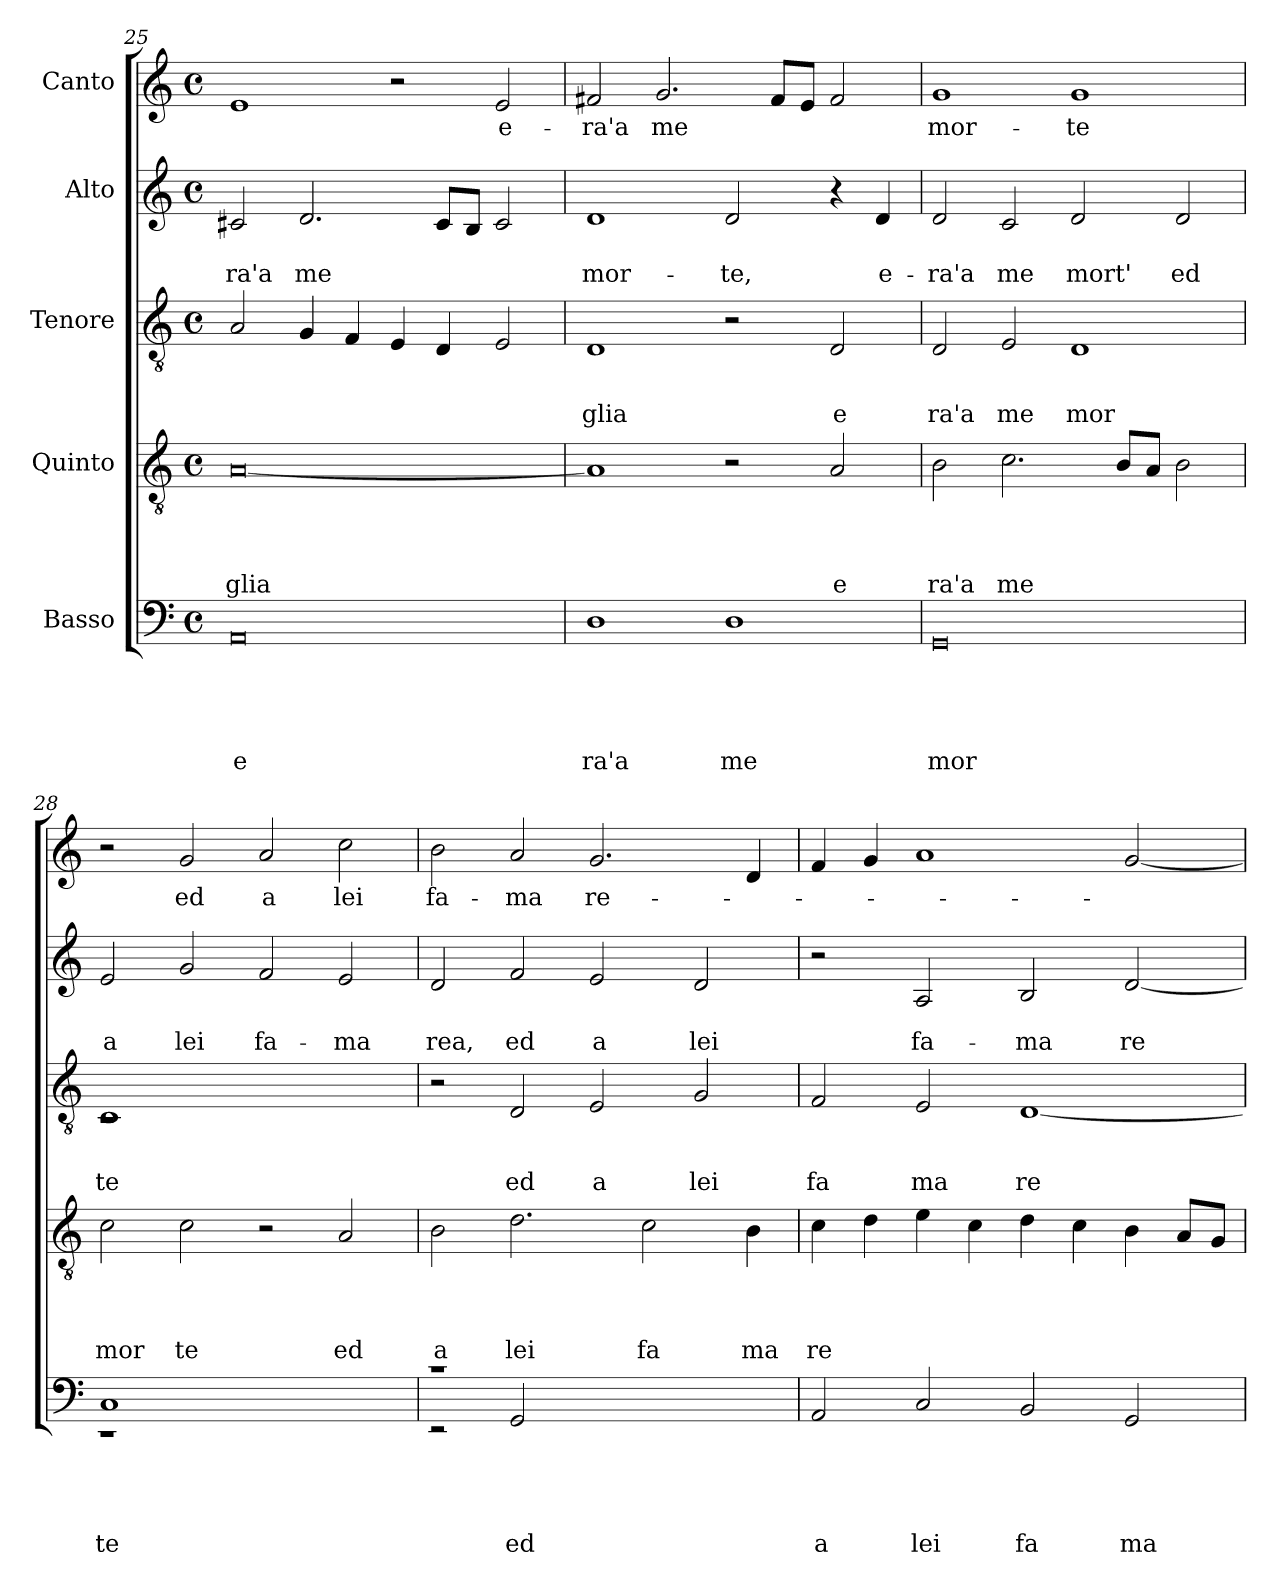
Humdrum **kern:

**kern	**text	**text	**text	**text	**text	**kern	**text	**text	**text	**text	**kern	**text	**text	**text	**kern	**text	**text	**kern	**text
*part5	*part5	*part5	*part5	*part5	*part5	*part4	*part4	*part4	*part4	*part4	*part3	*part3	*part3	*part3	*part2	*part2	*part2	*part1	*part1
*staff5	*staff5	*staff5	*staff5	*staff5	*staff5	*staff4	*staff4	*staff4	*staff4	*staff4	*staff3	*staff3	*staff3	*staff3	*staff2	*staff2	*staff2	*staff1	*staff1
*I"Basso	*	*	*	*	*	*I"Quinto	*	*	*	*	*I"Tenore	*	*	*	*I"Alto	*	*	*I"Canto	*
*clefF4	*	*	*	*	*	*clefGv2	*	*	*	*	*clefGv2	*	*	*	*clefG2	*	*	*clefG2	*
*k[]	*	*	*	*	*	*k[]	*	*	*	*	*k[]	*	*	*	*k[]	*	*	*k[]	*
*C:	*	*	*	*	*	*C:	*	*	*	*	*C:	*	*	*	*C:	*	*	*C:	*
*M4/4	*	*	*	*	*	*M4/4	*	*	*	*	*M4/4	*	*	*	*M4/4	*	*	*M4/4	*
*met(c)	*	*	*	*	*	*met(c)	*	*	*	*	*met(c)	*	*	*	*met(c)	*	*	*met(c)	*
=25	=25	=25	=25	=25	=25	=25	=25	=25	=25	=25	=25	=25	=25	=25	=25	=25	=25	=25	=25
!	!	!	!	!	!LO:LY:b	!	!	!	!	!LO:LY:b	!	!	!	!	!	!	!LO:LY:b	!	!
0AA	.	.	.	.	e	[<0A	.	.	.	glia	2A/	.	.	.	2c#X/	.	ra'a	1e	.
!	!	!	!	!	!	!	!	!	!	!	!	!	!	!	!	!	!LO:LY:b	!	!
.	.	.	.	.	.	.	.	.	.	.	4G/	.	.	.	2.d/	.	me	.	.
.	.	.	.	.	.	.	.	.	.	.	4F/	.	.	.	.	.	.	.	.
.	.	.	.	.	.	.	.	.	.	.	4E/	.	.	.	.	.	.	2r	.
.	.	.	.	.	.	.	.	.	.	.	4D/	.	.	.	8c#/L	.	.	.	.
.	.	.	.	.	.	.	.	.	.	.	.	.	.	.	8B/J	.	.	.	.
!	!	!	!	!	!	!	!	!	!	!	!	!	!	!	!	!	!	!	!LO:LY:b
.	.	.	.	.	.	.	.	.	.	.	2E/	.	.	.	2c#/	.	.	2e/	e-
!!LO:LB:g=z
=26	=26	=26	=26	=26	=26	=26	=26	=26	=26	=26	=26	=26	=26	=26	=26	=26	=26	=26	=26
!	!	!	!	!	!LO:LY:b	!	!	!	!	!	!	!	!	!LO:LY:b	!	!	!LO:LY:b	!	!LO:LY:b
1D	.	.	.	.	ra'a	1A]	.	.	.	.	1D	.	.	glia	1d	.	mor-	2f#X/	-ra'a
!	!	!	!	!	!	!	!	!	!	!	!	!	!	!	!	!	!	!	!LO:LY:b
.	.	.	.	.	.	.	.	.	.	.	.	.	.	.	.	.	.	2.g/	me
!	!	!	!	!	!LO:LY:b	!	!	!	!	!	!	!	!	!	!	!	!LO:LY:b	!	!
1D	.	.	.	.	me	2r	.	.	.	.	2r	.	.	.	2d/	.	-te,	.	.
.	.	.	.	.	.	.	.	.	.	.	.	.	.	.	.	.	.	8f#/L	.
.	.	.	.	.	.	.	.	.	.	.	.	.	.	.	.	.	.	8e/J	.
!	!	!	!	!	!	!	!	!	!	!LO:LY:b	!	!	!	!LO:LY:b	!	!	!	!	!
.	.	.	.	.	.	2A/	.	.	.	e	2D/	.	.	e	4r	.	.	2f#/	.
!	!	!	!	!	!	!	!	!	!	!	!	!	!	!	!	!	!LO:LY:b	!	!
.	.	.	.	.	.	.	.	.	.	.	.	.	.	.	4d/	.	e-	.	.
=27	=27	=27	=27	=27	=27	=27	=27	=27	=27	=27	=27	=27	=27	=27	=27	=27	=27	=27	=27
!	!	!	!	!	!LO:LY:b	!	!	!	!	!LO:LY:b	!	!	!	!LO:LY:b	!	!	!LO:LY:b	!	!LO:LY:b
0GG	.	.	.	.	mor	2B\	.	.	.	ra'a	2D/	.	.	ra'a	2d/	.	-ra'a	1g	mor-
!	!	!	!	!	!	!	!	!	!	!LO:LY:b	!	!	!	!LO:LY:b	!	!	!LO:LY:b	!	!
.	.	.	.	.	.	2.c\	.	.	.	me	2E/	.	.	me	2c/	.	me	.	.
!	!	!	!	!	!	!	!	!	!	!	!	!	!	!LO:LY:b	!	!	!LO:LY:b	!	!LO:LY:b
.	.	.	.	.	.	.	.	.	.	.	1D	.	.	mor	2d/	.	mort'	1g	-te
.	.	.	.	.	.	8B/L	.	.	.	.	.	.	.	.	.	.	.	.	.
.	.	.	.	.	.	8A/J	.	.	.	.	.	.	.	.	.	.	.	.	.
!	!	!	!	!	!	!	!	!	!	!	!	!	!	!	!	!	!LO:LY:b	!	!
.	.	.	.	.	.	2B\	.	.	.	.	.	.	.	.	2d/	.	ed	.	.
=28	=28	=28	=28	=28	=28	=28	=28	=28	=28	=28	=28	=28	=28	=28	=28	=28	=28	=28	=28
*^	*	*	*	*	*	*	*	*	*	*	*^	*	*	*	*	*	*	*	*
!	!LO:N:vis=1	!	!	!	!	!LO:LY:b	!	!	!	!	!LO:LY:b	!	!LO:N:vis=1	!	!	!LO:LY:b	!	!	!LO:LY:b	!	!
1C	0rEE	.	.	.	.	te	2c\	.	.	.	mor	1C	0rC	.	.	te	2e/	.	a	2r	.
!	!	!	!	!	!	!	!	!	!	!	!LO:LY:b	!	!	!	!	!	!	!	!LO:LY:b	!	!LO:LY:b
.	.	.	.	.	.	.	2c\	.	.	.	te	.	.	.	.	.	2g/	.	lei	2g/	ed
!	!	!	!	!	!	!	!	!	!	!	!	!	!	!	!	!	!	!	!LO:LY:b	!	!LO:LY:b
1ryy	.	.	.	.	.	.	2r	.	.	.	.	1ryy	.	.	.	.	2f/	.	fa-	2a/	a
!	!	!	!	!	!	!	!	!	!	!	!LO:LY:b	!	!	!	!	!	!	!	!LO:LY:b	!	!LO:LY:b
.	.	.	.	.	.	.	2A/	.	.	.	ed	.	.	.	.	.	2e/	.	-ma	2cc\	lei
*	*	*	*	*	*	*	*	*	*	*	*	*v	*v	*	*	*	*	*	*	*	*
=29	=29	=29	=29	=29	=29	=29	=29	=29	=29	=29	=29	=29	=29	=29	=29	=29	=29	=29	=29	=29
!	!	!	!	!	!	!	!	!	!	!	!LO:LY:b	!	!	!	!	!	!	!LO:LY:b	!	!LO:LY:b
1rc	2rEE	.	.	.	.	.	2B\	.	.	.	a	2r	.	.	.	2d/	.	rea,	2b\	fa-
!	!	!	!	!	!	!LO:LY:b	!	!	!	!	!LO:LY:b	!	!	!	!LO:LY:b	!	!	!LO:LY:b	!	!LO:LY:b
.	2GG/	.	.	.	.	ed	2.d\	.	.	.	lei	2D/	.	.	ed	2f/	.	ed	2a/	-ma
!	!	!	!	!	!	!	!	!	!	!	!	!	!	!	!LO:LY:b	!	!	!LO:LY:b	!	!LO:LY:b
1ryy	1ryy	.	.	.	.	.	.	.	.	.	.	2E/	.	.	a	2e/	.	a	2.g/	re-
!	!	!	!	!	!	!	!	!	!	!	!LO:LY:b	!	!	!	!	!	!	!	!	!
.	.	.	.	.	.	.	2c\	.	.	.	fa	.	.	.	.	.	.	.	.	.
!	!	!	!	!	!	!	!	!	!	!	!	!	!	!	!LO:LY:b	!	!	!LO:LY:b	!	!
.	.	.	.	.	.	.	.	.	.	.	.	2G/	.	.	lei	2d/	.	lei	.	.
!	!	!	!	!	!	!	!	!	!	!	!LO:LY:b	!	!	!	!	!	!	!	!	!
.	.	.	.	.	.	.	4B\	.	.	.	ma	.	.	.	.	.	.	.	4d/	.
*v	*v	*	*	*	*	*	*	*	*	*	*	*	*	*	*	*	*	*	*	*
=30	=30	=30	=30	=30	=30	=30	=30	=30	=30	=30	=30	=30	=30	=30	=30	=30	=30	=30	=30
!	!	!	!	!	!LO:LY:b	!	!	!	!	!LO:LY:b	!	!	!	!LO:LY:b	!	!	!	!	!
2AA/	.	.	.	.	a	4c\	.	.	.	re	2F/	.	.	fa	2r	.	.	4f/	.
.	.	.	.	.	.	4d\	.	.	.	.	.	.	.	.	.	.	.	4g/	.
!	!	!	!	!	!LO:LY:b	!	!	!	!	!	!	!	!	!LO:LY:b	!	!	!LO:LY:b	!	!
2C/	.	.	.	.	lei	4e\	.	.	.	.	2E/	.	.	ma	2A/	.	fa-	1a	.
.	.	.	.	.	.	4c\	.	.	.	.	.	.	.	.	.	.	.	.	.
!	!	!	!	!	!LO:LY:b	!	!	!	!	!	!	!	!	!LO:LY:b	!	!	!LO:LY:b	!	!
2BB/	.	.	.	.	fa	4d\	.	.	.	.	[>1D	.	.	re	2B/	.	-ma	.	.
.	.	.	.	.	.	4c\	.	.	.	.	.	.	.	.	.	.	.	.	.
!	!	!	!	!	!LO:LY:b	!	!	!	!	!	!	!	!	!	!	!	!LO:LY:b	!	!
2GG/	.	.	.	.	ma	4B\	.	.	.	.	.	.	.	.	[>2d/	.	re-	[>2g/	.
.	.	.	.	.	.	8A/L	.	.	.	.	.	.	.	.	.	.	.	.	.
.	.	.	.	.	.	8G/J	.	.	.	.	.	.	.	.	.	.	.	.	.
=	=	=	=	=	=	=	=	=	=	=	=	=	=	=	=	=	=	=	=
*-	*-	*-	*-	*-	*-	*-	*-	*-	*-	*-	*-	*-	*-	*-	*-	*-	*-	*-	*-
